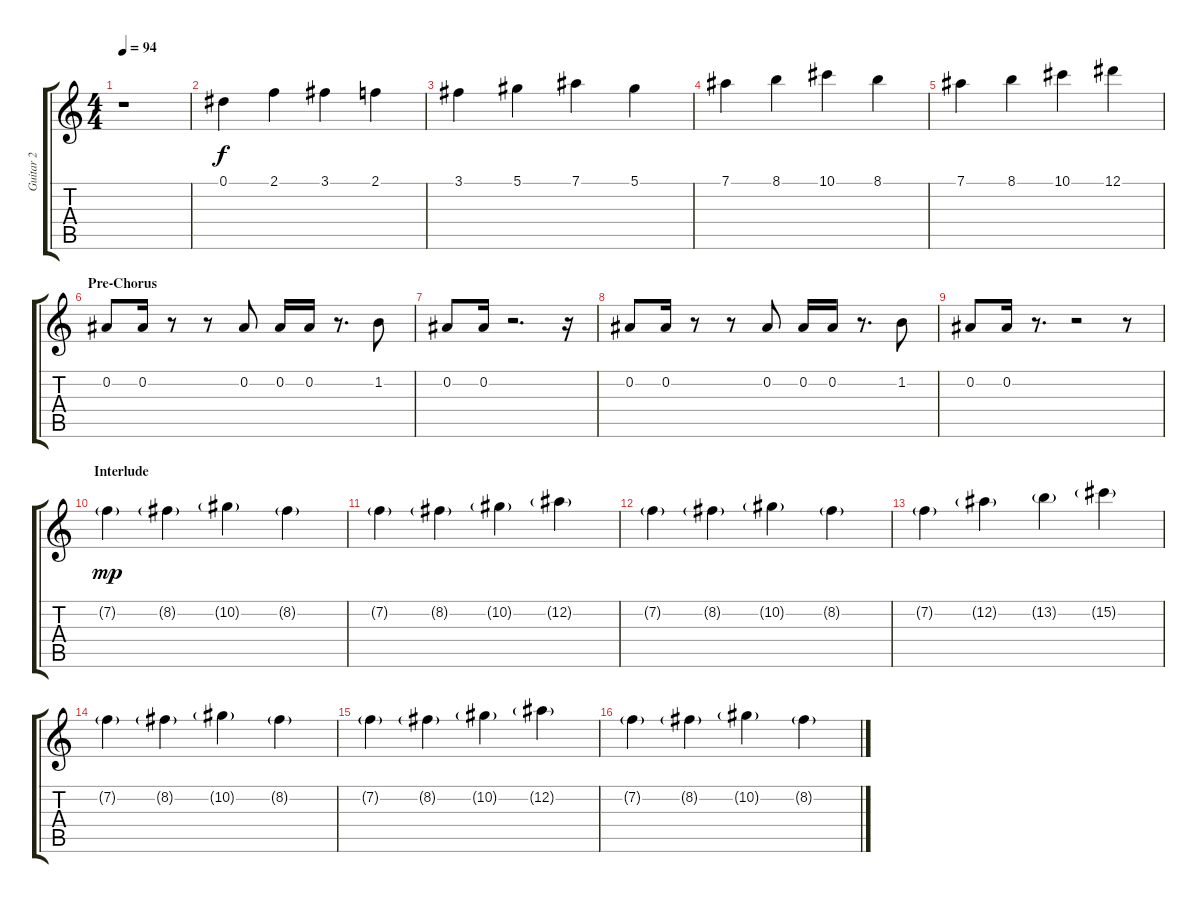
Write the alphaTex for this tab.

\track ("Guitar 2" "Guitar 2") {instrument electricguitarjazz}
\staff {score tabs}
\tuning (Eb4 Bb3 Gb3 Db3 Ab2 Db2) {hide}
\ts (4 4)
\tempo 94
\clef g2
\ks c
r.1{dy f} |
0.1.4 2.1.4 3.1.4 2.1.4 |
3.1.4 5.1.4 7.1.4 5.1.4 |
7.1.4 8.1.4 10.1.4 8.1.4 |
7.1.4 8.1.4 10.1.4 12.1.4 |
\section ("" "Pre-Chorus")
0.2.8{instrument distortionguitar} 0.2.16 r.8 r.8 0.2.8 0.2.16 0.2.16 r.8{d} 1.2.8 |
0.2.8 0.2.16 r.2{d} r.16 |
0.2.8{instrument distortionguitar} 0.2.16 r.8 r.8 0.2.8 0.2.16 0.2.16 r.8{d} 1.2.8 |
0.2.8 0.2.16 r.8{d} r.2 r.8 |
\section ("" "Interlude")
7.2{g}.4{dy mp instrument electricguitarjazz} 8.2{g}.4 10.2{g}.4 8.2{g}.4 |
7.2{g}.4 8.2{g}.4 10.2{g}.4 12.2{g}.4 |
7.2{g}.4 8.2{g}.4 10.2{g}.4 8.2{g}.4 |
7.2{g}.4 12.2{g}.4 13.2{g}.4 15.2{g}.4 |
7.2{g}.4 8.2{g}.4 10.2{g}.4 8.2{g}.4 |
7.2{g}.4 8.2{g}.4 10.2{g}.4 12.2{g}.4 |
7.2{g}.4 8.2{g}.4 10.2{g}.4 8.2{g}.4
